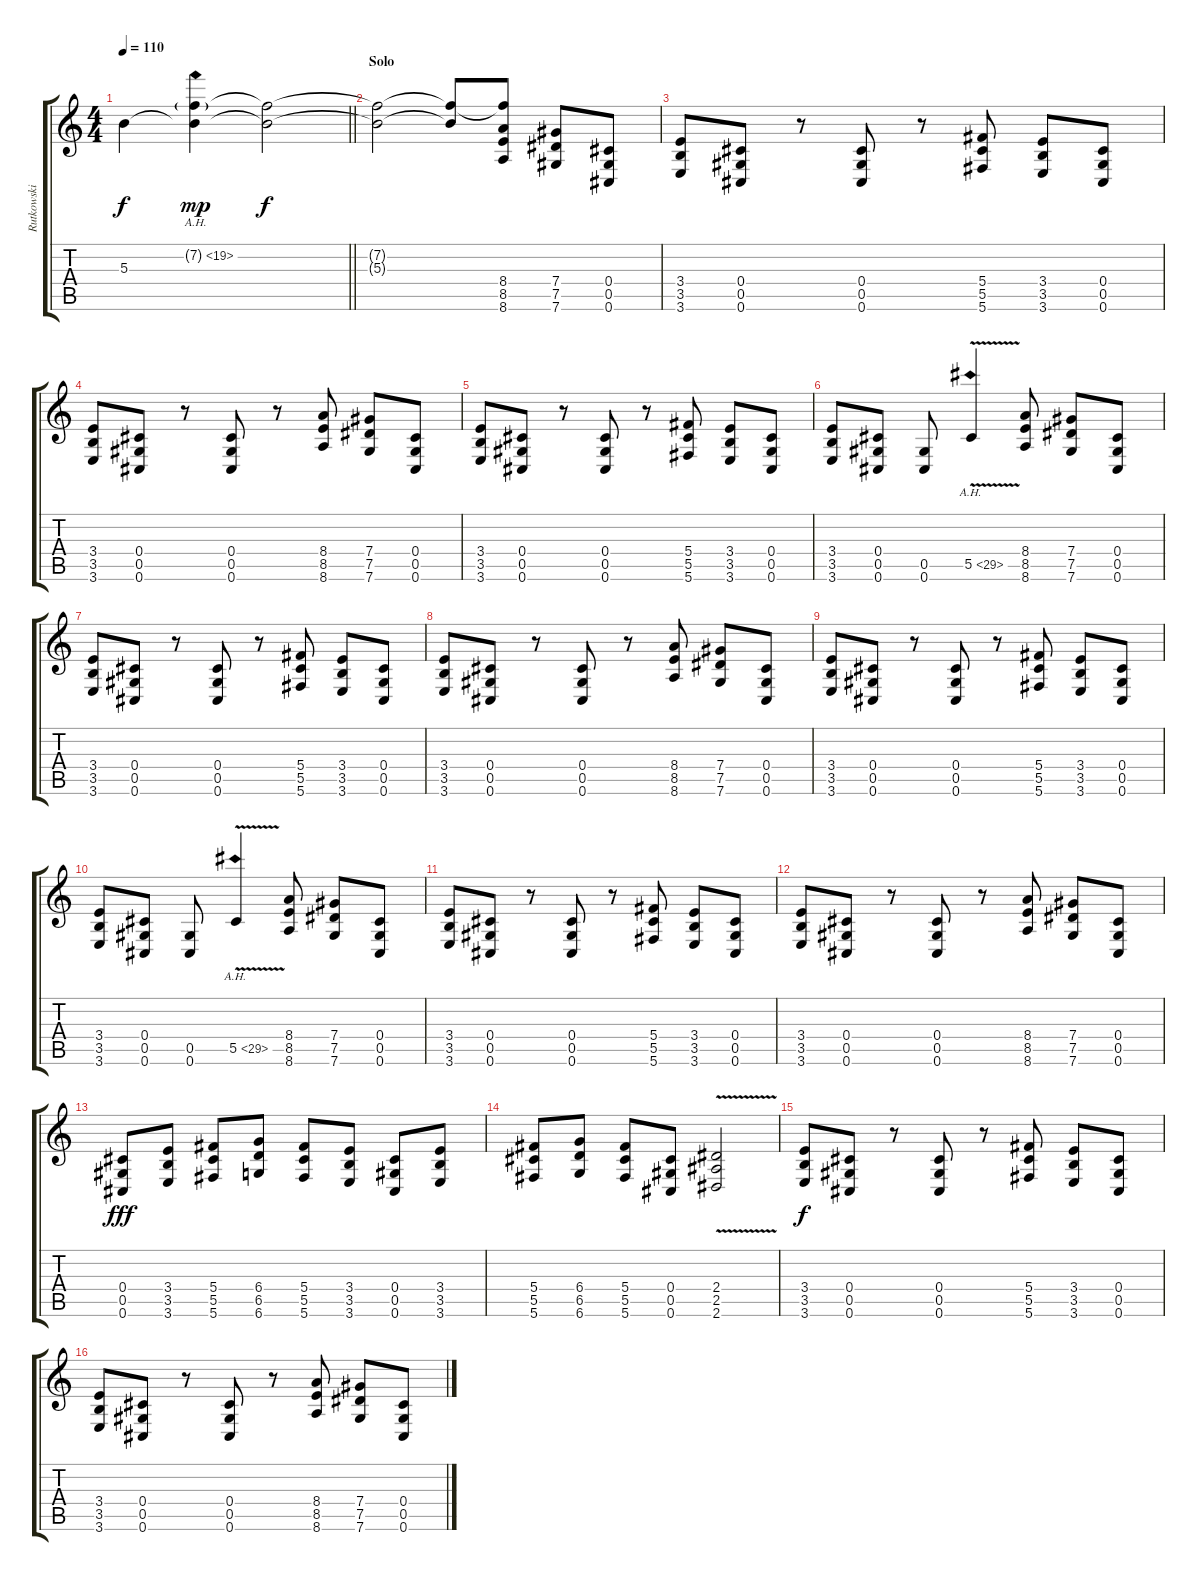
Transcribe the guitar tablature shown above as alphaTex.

\track ("Rutkowski (rhythm)" "Rutkowski ") {instrument distortionguitar}
\staff {score tabs}
\tuning (Eb4 Bb3 Gb3 Db3 Ab2 Db2) {hide}
\ts (4 4)
\tempo 110
\clef g2
\barLineRight lightlight
\ks c
5.3{t}.4{dy f} (7.2{ah 12 g} 5.3{t}).4{dy mp} (7.2{t} 5.3{t}).2{dy f} |
\section ("" "Solo")
(7.2{t} 5.3{t}).2 (7.2{t} 5.3{t}).8{volume 9} (7.2{t} 8.4 8.5 8.6).8 (7.4 7.5 7.6).8 (0.4 0.5 0.6).8 |
(3.4 3.5 3.6).8 (0.4 0.5 0.6).8 r.8 (0.4 0.5 0.6).8 r.8 (5.4 5.5 5.6).8 (3.4 3.5 3.6).8 (0.4 0.5 0.6).8 |
(3.4 3.5 3.6).8 (0.4 0.5 0.6).8 r.8 (0.4 0.5 0.6).8 r.8 (8.4 8.5 8.6).8 (7.4 7.5 7.6).8 (0.4 0.5 0.6).8 |
(3.4 3.5 3.6).8 (0.4 0.5 0.6).8 r.8 (0.4 0.5 0.6).8 r.8 (5.4 5.5 5.6).8 (3.4 3.5 3.6).8 (0.4 0.5 0.6).8 |
(3.4 3.5 3.6).8 (0.4 0.5 0.6).8 (0.5 0.6).8 5.5{ah 24 v}.4 (8.4 8.5 8.6).8 (7.4 7.5 7.6).8 (0.4 0.5 0.6).8 |
(3.4 3.5 3.6).8 (0.4 0.5 0.6).8 r.8 (0.4 0.5 0.6).8 r.8 (5.4 5.5 5.6).8 (3.4 3.5 3.6).8 (0.4 0.5 0.6).8 |
(3.4 3.5 3.6).8 (0.4 0.5 0.6).8 r.8 (0.4 0.5 0.6).8 r.8 (8.4 8.5 8.6).8 (7.4 7.5 7.6).8 (0.4 0.5 0.6).8 |
(3.4 3.5 3.6).8 (0.4 0.5 0.6).8 r.8 (0.4 0.5 0.6).8 r.8 (5.4 5.5 5.6).8 (3.4 3.5 3.6).8 (0.4 0.5 0.6).8 |
(3.4 3.5 3.6).8 (0.4 0.5 0.6).8 (0.5 0.6).8 5.5{ah 24 v}.4 (8.4 8.5 8.6).8 (7.4 7.5 7.6).8 (0.4 0.5 0.6).8 |
(3.4 3.5 3.6).8 (0.4 0.5 0.6).8 r.8 (0.4 0.5 0.6).8 r.8 (5.4 5.5 5.6).8 (3.4 3.5 3.6).8 (0.4 0.5 0.6).8 |
(3.4 3.5 3.6).8 (0.4 0.5 0.6).8 r.8 (0.4 0.5 0.6).8 r.8 (8.4 8.5 8.6).8 (7.4 7.5 7.6).8 (0.4 0.5 0.6).8 |
(0.4 0.5 0.6).8{dy fff} (3.4 3.5 3.6).8 (5.4 5.5 5.6).8 (6.4 6.5 6.6).8 (5.4 5.5 5.6).8 (3.4 3.5 3.6).8 (0.4 0.5 0.6).8 (3.4 3.5 3.6).8 |
(5.4 5.5 5.6).8 (6.4 6.5 6.6).8 (5.4 5.5 5.6).8 (0.4 0.5 0.6).8 (2.4{v} 2.5{v} 2.6).2 |
(3.4 3.5 3.6).8{dy f} (0.4 0.5 0.6).8 r.8 (0.4 0.5 0.6).8 r.8 (5.4 5.5 5.6).8 (3.4 3.5 3.6).8 (0.4 0.5 0.6).8 |
(3.4 3.5 3.6).8 (0.4 0.5 0.6).8 r.8 (0.4 0.5 0.6).8 r.8 (8.4 8.5 8.6).8 (7.4 7.5 7.6).8 (0.4 0.5 0.6).8
